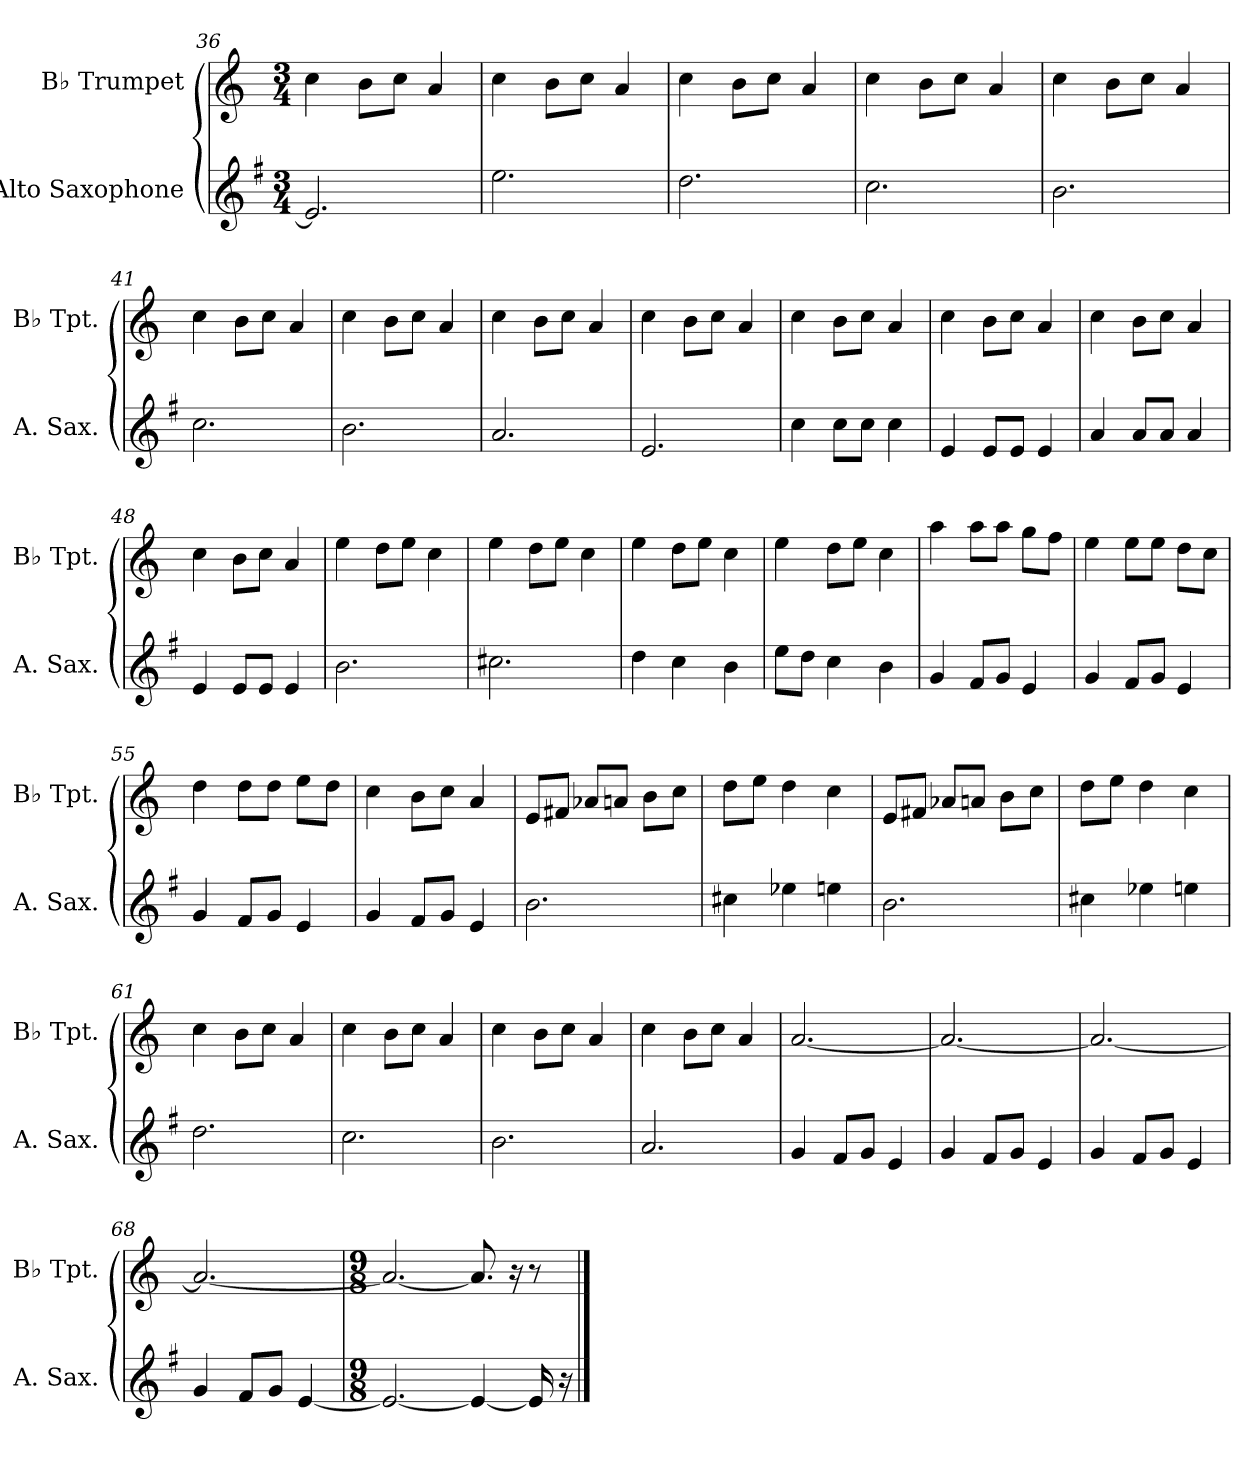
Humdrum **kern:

**kern	**kern
*part2	*part1
*staff2	*staff1
*I"Alto Saxophone	*I"B♭ Trumpet
*I'A. Sax.	*I'B♭ Tpt.
*clefG2	*clefG2
*ITrd5c9	*ITrd1c2
*k[b-e-]	*k[b-e-]
*M3/4	*M3/4
=36	=36
2.G/]	4b-\
.	8a\L
.	8b-\J
.	4g/
=37	=37
2.g\	4b-\
.	8a\L
.	8b-\J
.	4g/
=38	=38
2.f\	4b-\
.	8a\L
.	8b-\J
.	4g/
=39	=39
2.e-\	4b-\
.	8a\L
.	8b-\J
.	4g/
=40	=40
2.d\	4b-\
.	8a\L
.	8b-\J
.	4g/
=41	=41
2.e-\	4b-\
.	8a\L
.	8b-\J
.	4g/
=42	=42
2.d\	4b-\
.	8a\L
.	8b-\J
.	4g/
=43	=43
2.c/	4b-\
.	8a\L
.	8b-\J
.	4g/
!!LO:PB:g=z
=44	=44
2.G/	4b-\
.	8a\L
.	8b-\J
.	4g/
=45	=45
4e-\	4b-\
8e-\L	8a\L
8e-\J	8b-\J
4e-\	4g/
=46	=46
4G/	4b-\
8G/L	8a\L
8G/J	8b-\J
4G/	4g/
=47	=47
4c/	4b-\
8c/L	8a\L
8c/J	8b-\J
4c/	4g/
=48	=48
4G/	4b-\
8G/L	8a\L
8G/J	8b-\J
4G/	4g/
=49	=49
2.d\	4dd\
.	8cc\L
.	8dd\J
.	4b-\
=50	=50
2.en\	4dd\
.	8cc\L
.	8dd\J
.	4b-\
=51	=51
4f\	4dd\
4e-\	8cc\L
.	8dd\J
4d\	4b-\
=52	=52
8g\L	4dd\
8f\J	.
4e-\	8cc\L
.	8dd\J
4d\	4b-\
!!LO:LB:g=z
=53	=53
4B-/	4gg\
8A/L	8gg\L
8B-/J	8gg\J
4G/	8ff\L
.	8ee-\J
=54	=54
4B-/	4dd\
8A/L	8dd\L
8B-/J	8dd\J
4G/	8cc\L
.	8b-\J
=55	=55
4B-/	4cc\
8A/L	8cc\L
8B-/J	8cc\J
4G/	8dd\L
.	8cc\J
=56	=56
4B-/	4b-\
8A/L	8a\L
8B-/J	8b-\J
4G/	4g/
=57	=57
2.d\	8d/L
.	8en/J
.	8g-X/L
.	8gn/J
.	8a\L
.	8b-\J
=58	=58
4en\	8cc\L
.	8dd\J
4g-X\	4cc\
4gn\	4b-\
=59	=59
2.d\	8d/L
.	8en/J
.	8g-X/L
.	8gn/J
.	8a\L
.	8b-\J
!!LO:LB:g=z
=60	=60
4en\	8cc\L
.	8dd\J
4g-X\	4cc\
4gn\	4b-\
=61	=61
2.f\	4b-\
.	8a\L
.	8b-\J
.	4g/
=62	=62
2.e-\	4b-\
.	8a\L
.	8b-\J
.	4g/
=63	=63
2.d\	4b-\
.	8a\L
.	8b-\J
.	4g/
=64	=64
2.c/	4b-\
.	8a\L
.	8b-\J
.	4g/
=65	=65
4B-/	[2.g/
8A/L	.
8B-/J	.
4G/	.
=66	=66
4B-/	2.g/_
8A/L	.
8B-/J	.
4G/	.
=67	=67
4B-/	2.g/_
8A/L	.
8B-/J	.
4G/	.
=68	=68
4B-/	2.g/_
8A/L	.
8B-/J	.
[4G/	.
!!LO:LB:g=z
=69	=69
*M9/8	*M9/8
2.G/_	2.g/_
4G/_	8.g/]
.	16r
16G/]	8r
16r	.
==	==
*-	*-
